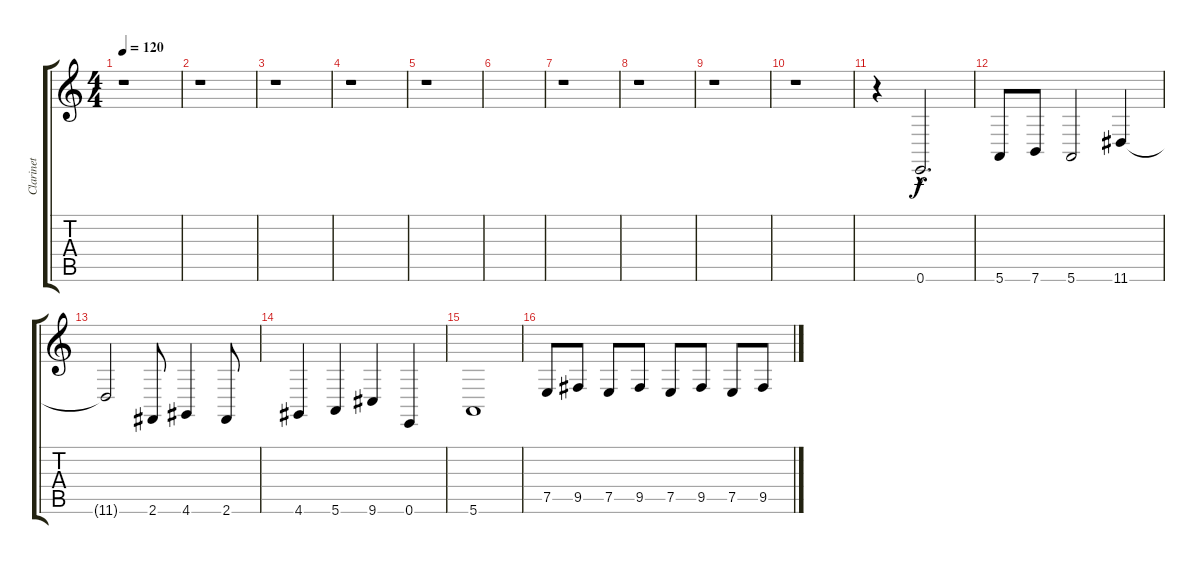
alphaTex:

\track ("Clarinet" "Clarinet") {instrument clarinet}
\staff {score tabs}
\tuning (E4 B3 G3 D3 A2 E2) {hide}
\ts (4 4)
\tempo 120
\clef g2
\ks c
r.1{dy f} |
r.1 |
r.1 |
r.1 |
r.1 |
|
r.1 |
r.1 |
r.1 |
r.1 |
r.4 0.6{hac}.2{d} |
5.6.8 7.6.8 5.6.2 11.6.4 |
11.6{t}.2 2.6.8 4.6.4 2.6.8 |
4.6.4 5.6.4 9.6.4 0.6.4 |
5.6.1 |
7.5.8 9.5.8 7.5.8 9.5.8 7.5.8 9.5.8 7.5.8 9.5.8
